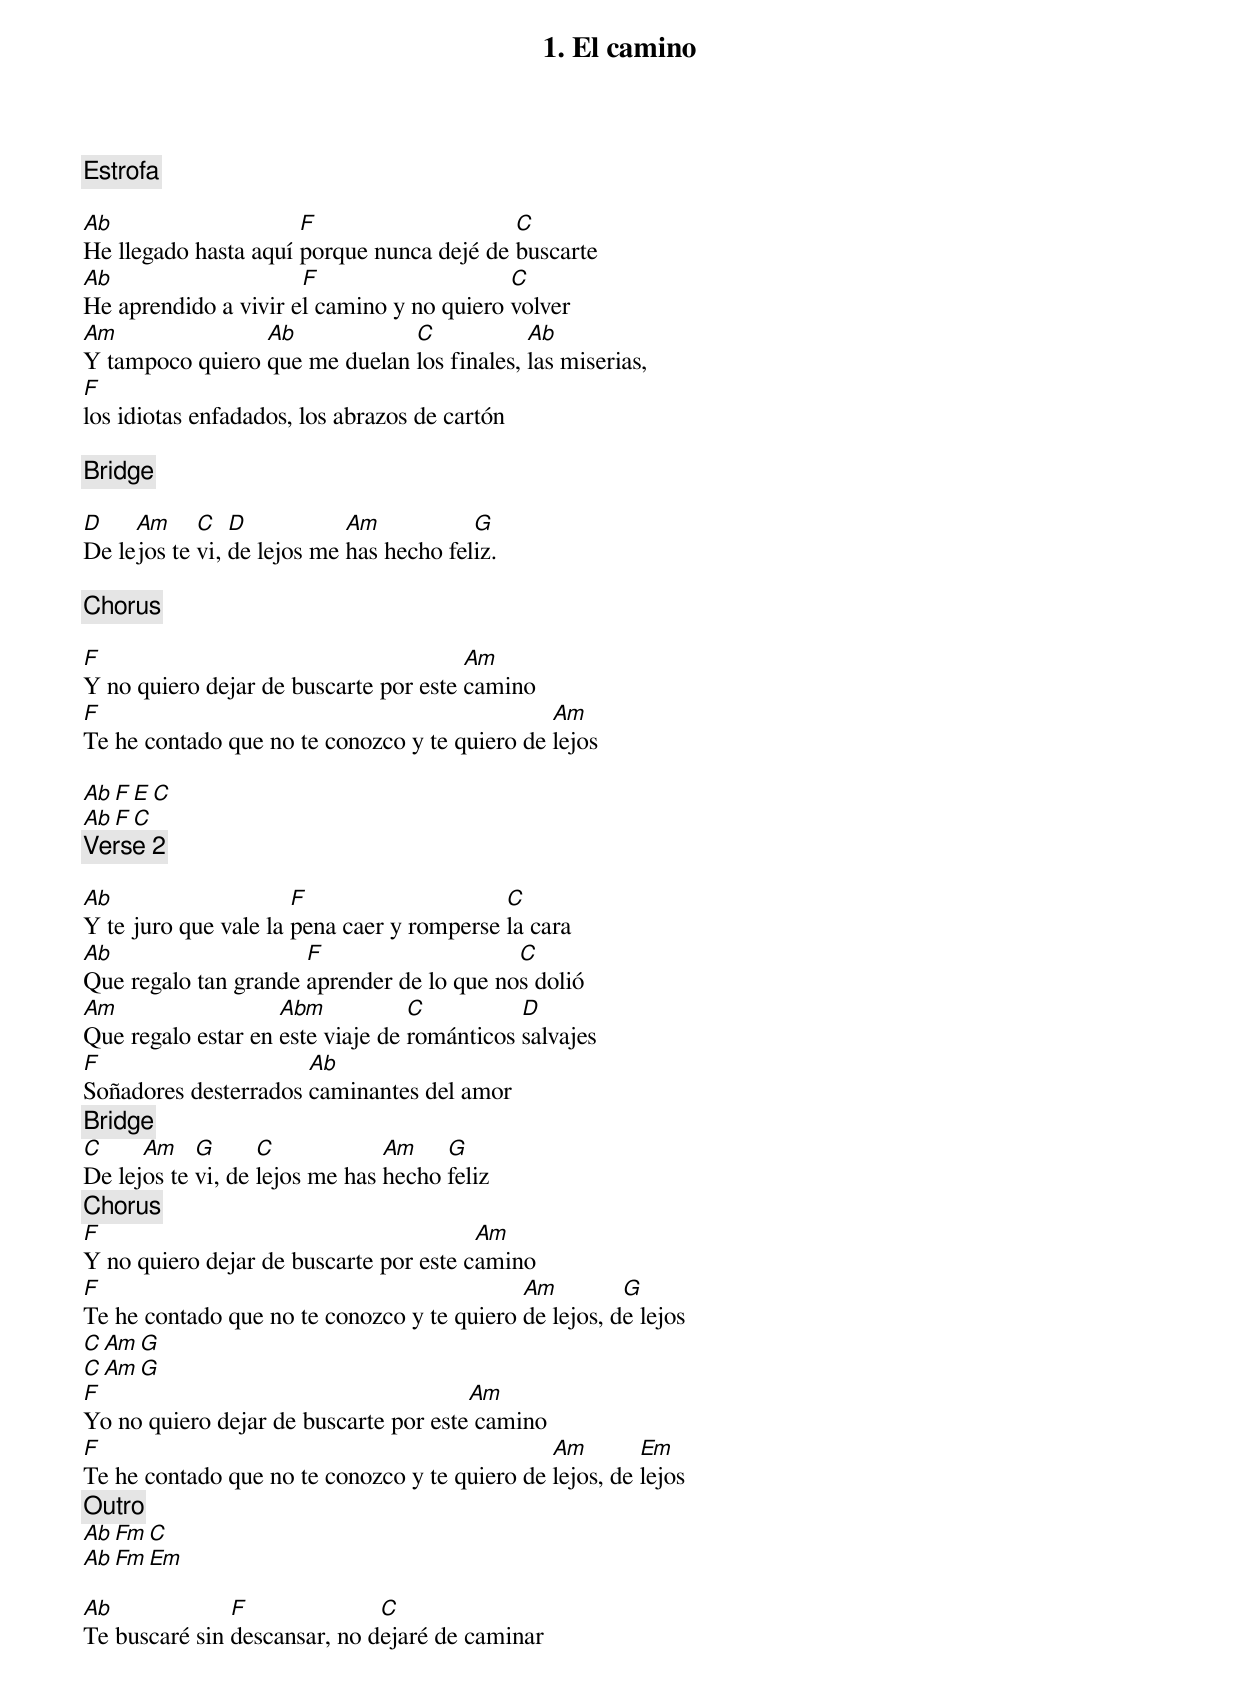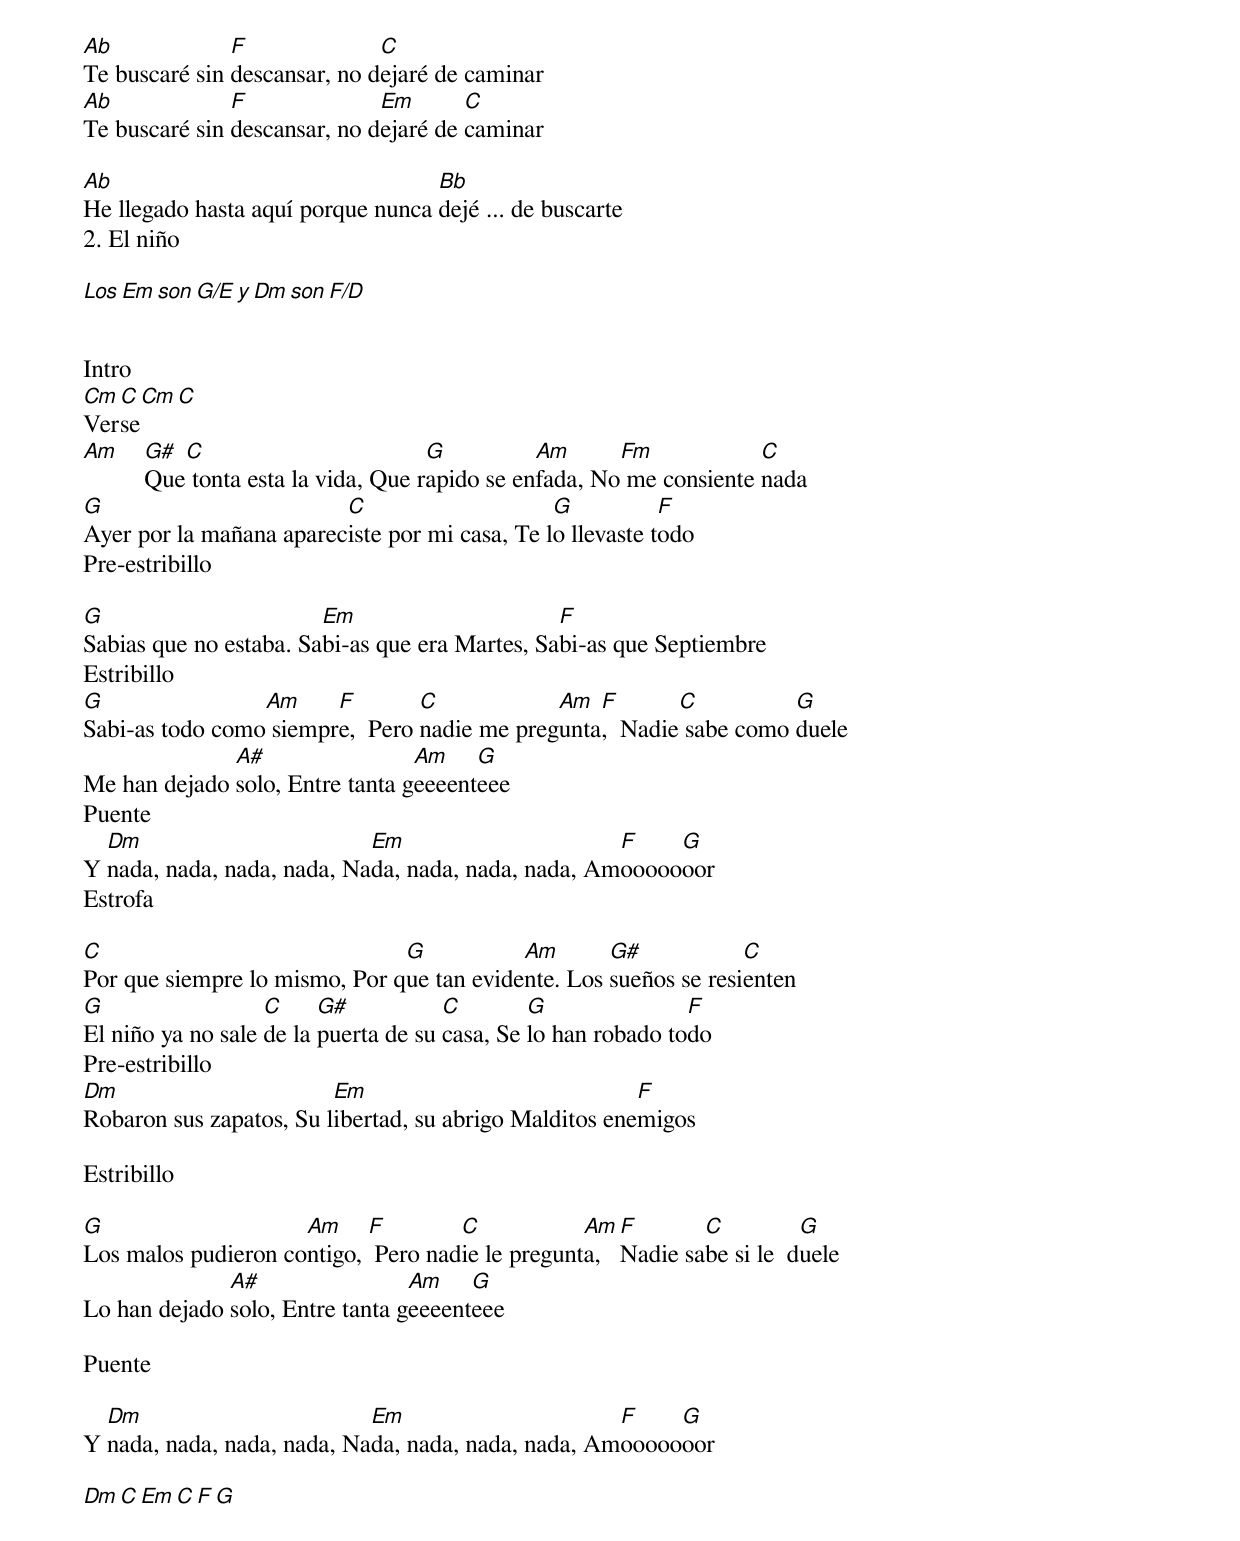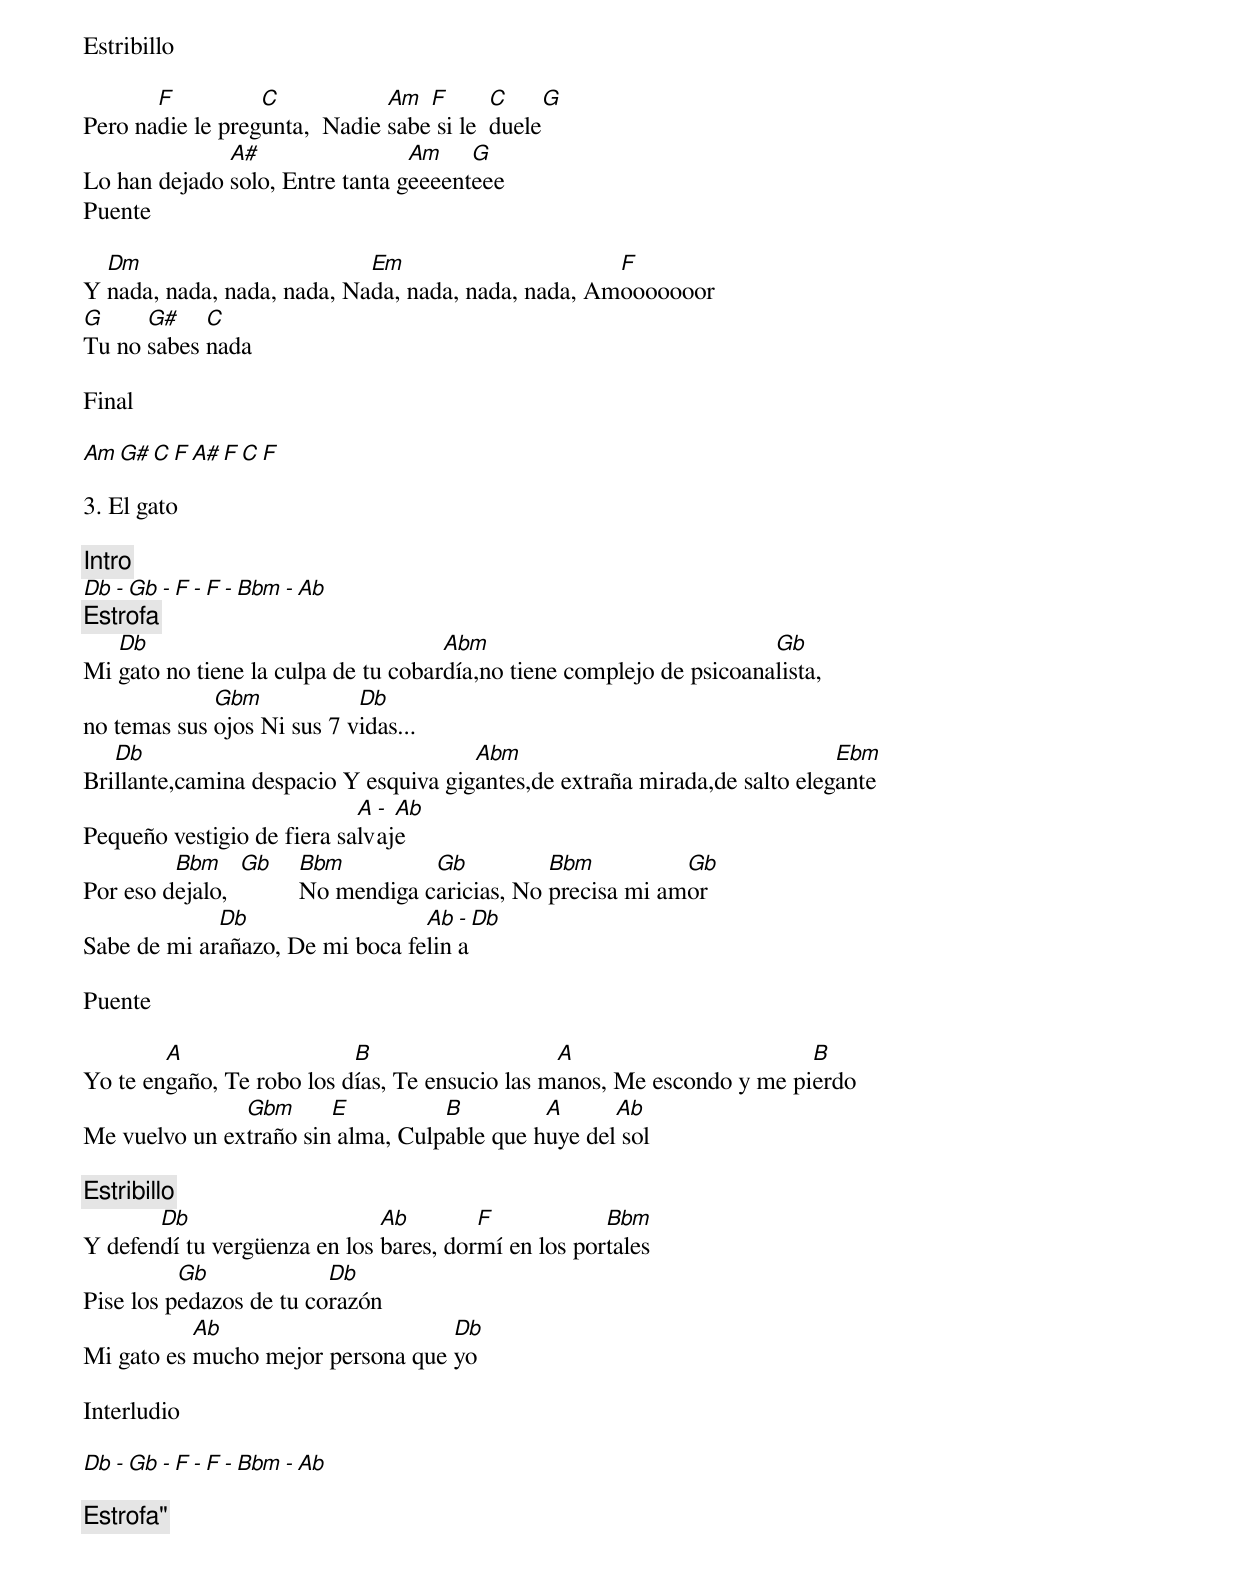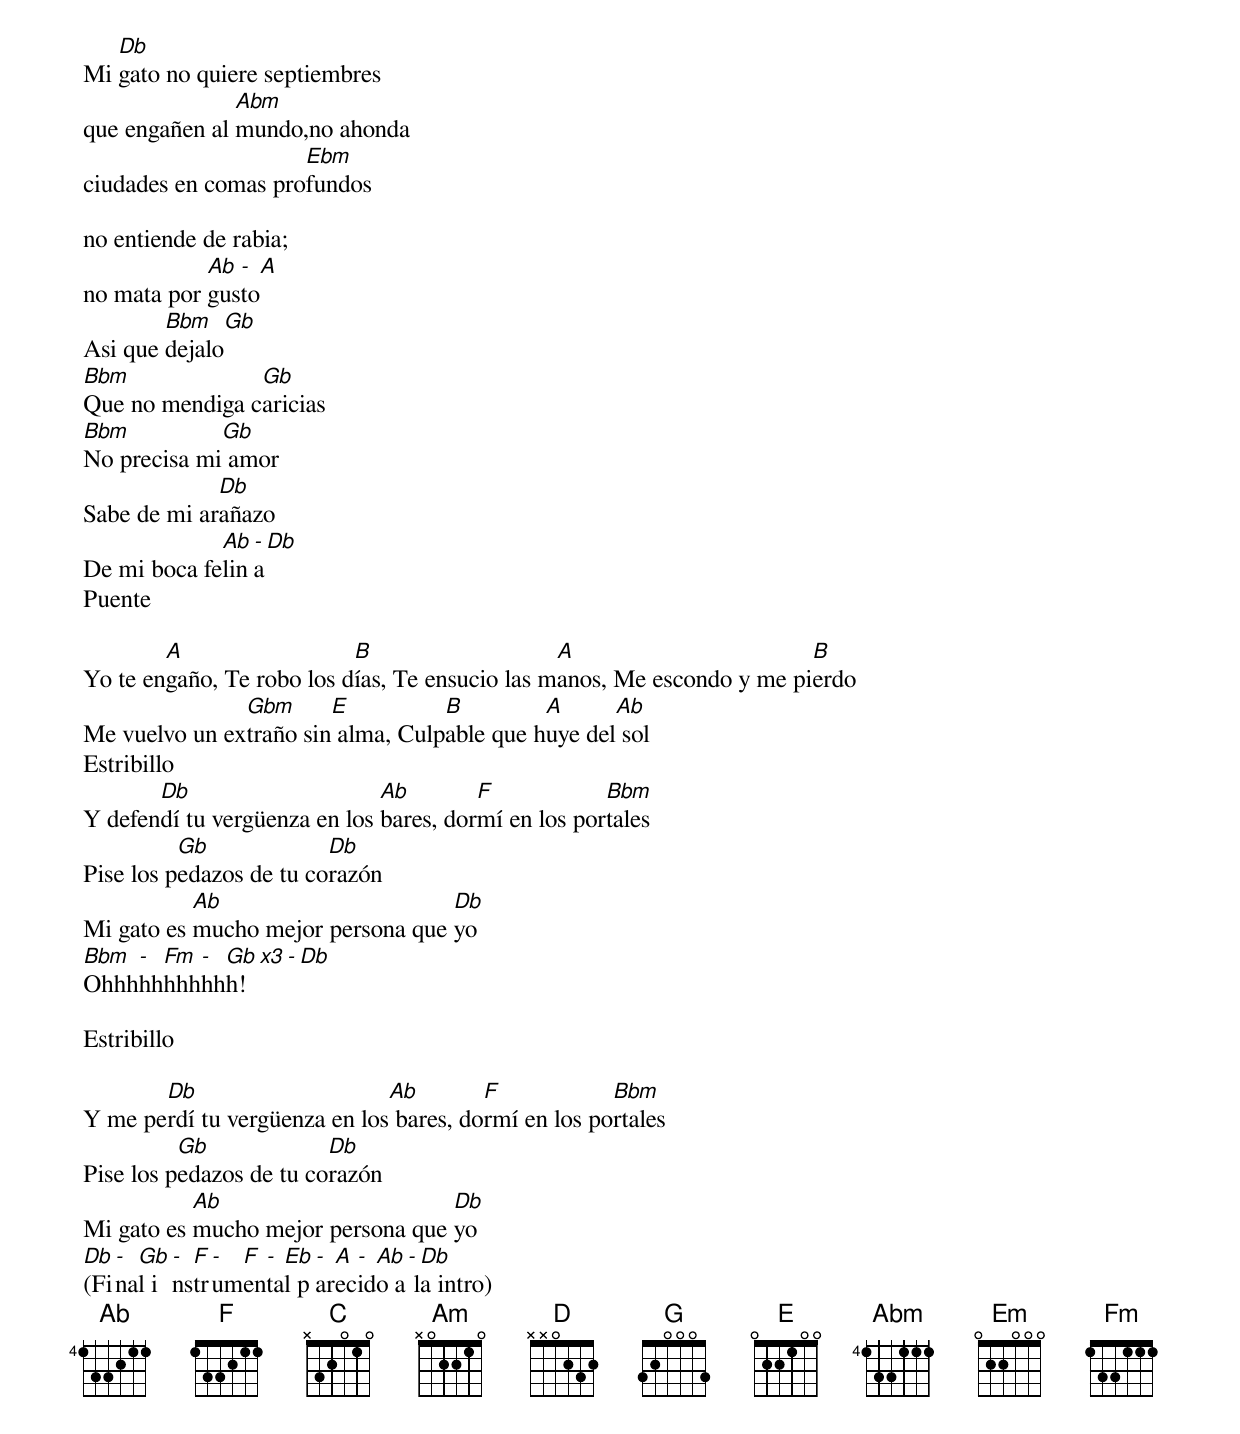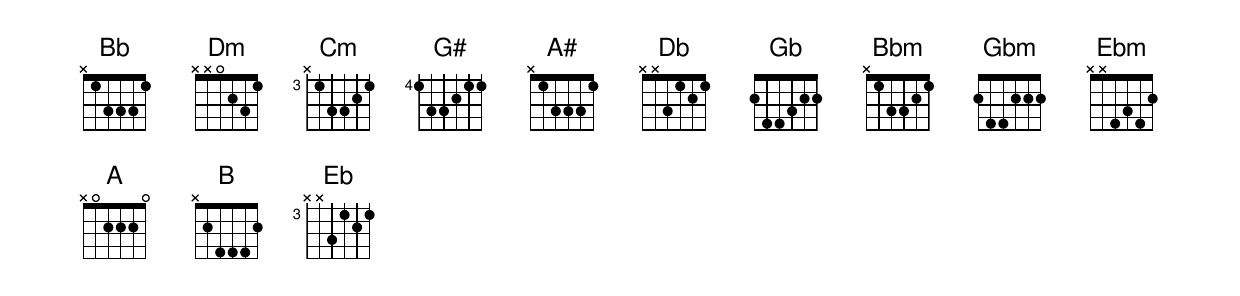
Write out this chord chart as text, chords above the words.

1. El camino

Estrofa

Ab                    F                    C
He llegado hasta aquí porque nunca dejé de buscarte
Ab                    F                    C
He aprendido a vivir el camino y no quiero volver
Am               Ab            C            Ab
Y tampoco quiero que me duelan los finales, las miserias,
F
los idiotas enfadados, los abrazos de cartón

[Bridge]

D    Am     C   D           Am           G
De lejos te vi, de lejos me has hecho feliz.

[Chorus]

F                                      Am
Y no quiero dejar de buscarte por este camino
F                                              Am
Te he contado que no te conozco y te quiero de lejos

Ab F E C
Ab F C
[Verse 2]

Ab                    F                    C
Y te juro que vale la pena caer y romperse la cara
Ab                    F                    C
Que regalo tan grande aprender de lo que nos dolió
Am                  Abm           C          D
Que regalo estar en este viaje de románticos salvajes
F                     Ab
Soñadores desterrados caminantes del amor
[Bridge]
C     Am    G      C            Am    G
De lejos te vi, de lejos me has hecho feliz
[Chorus]
F                                       Am
Y no quiero dejar de buscarte por este camino
F                                           Am         G
Te he contado que no te conozco y te quiero de lejos, de lejos
C Am G
C Am G
F                                      Am
Yo no quiero dejar de buscarte por este camino
F                                              Am        Em
Te he contado que no te conozco y te quiero de lejos, de lejos
[Outro]
Ab Fm C
Ab Fm Em

Ab             F              C
Te buscaré sin descansar, no dejaré de caminar
Ab             F              C
Te buscaré sin descansar, no dejaré de caminar
Ab             F              Em       C
Te buscaré sin descansar, no dejaré de caminar

Ab                                 Bb
He llegado hasta aquí porque nunca dejé ... de buscarte
2. El niño

Los Em son G/E y Dm son F/D


Intro
Cm C Cm C
Verse
Am  G# C                         G          Am      Fm            C
    Que tonta esta la vida, Que rapido se enfada, No me consiente nada
G                        C                     G           F
Ayer por la mañana apareciste por mi casa, Te lo llevaste todo
Pre-estribillo

G                       Em                      F
Sabias que no estaba. Sabi­as que era Martes, Sabi­as que Septiembre
Estribillo
G                Am     F        C            Am  F       C          G
Sabi­as todo como siempre,  Pero nadie me pregunta,  Nadie sabe como duele
              A#                 Am    G
Me han dejado solo, Entre tanta geeeenteee
Puente
  Dm                        Em                      F    G
Y nada, nada, nada, nada, Nada, nada, nada, nada, Amooooooor
Estrofa

C                              G           Am       G#            C
Por que siempre lo mismo, Por que tan evidente. Los sueños se resienten
G                  C     G#           C        G               F
El niño ya no sale de la puerta de su casa, Se lo han robado todo
Pre-estribillo
Dm                       Em                             F
Robaron sus zapatos, Su libertad, su abrigo Malditos enemigos

Estribillo

G                    Am     F        C            Am  F       C          G
Los malos pudieron contigo,  Pero nadie le pregunta,  Nadie sabe si le  duele
              A#                 Am    G
Lo han dejado solo, Entre tanta geeeenteee

Puente

  Dm                        Em                      F    G
Y nada, nada, nada, nada, Nada, nada, nada, nada, Amooooooor

Dm C Em C F  G

Estribillo

       F          C            Am  F       C          G
Pero nadie le pregunta,  Nadie sabe si le  duele
              A#                 Am    G
Lo han dejado solo, Entre tanta geeeenteee
Puente

  Dm                        Em                      F
Y nada, nada, nada, nada, Nada, nada, nada, nada, Amooooooor
G     G#    C
Tu no sabes nada

Final

Am G# C F A# F C F

3. El gato

[Intro]
Db - Gb - F - F - Bbm - Ab
[Estrofa]
   Db                                Abm                              Gb
Mi gato no tiene la culpa de tu cobardía,no tiene complejo de psicoanalista,
             Gbm            Db
no temas sus ojos Ni sus 7 vidas...
   Db                                  Abm                                  Ebm
Brillante,camina despacio Y esquiva gigantes,de extraña mirada,de salto elegante
                            A - Ab
Pequeño vestigio de fiera salvaje
         Bbm     Gb  Bbm         Gb          Bbm          Gb
Por eso dejalo,      No mendiga caricias, No precisa mi amor
             Db                  Ab - Db
Sabe de mi arañazo, De mi boca felina

Puente

        A                  B                    A                       B
Yo te engaño, Te robo los días, Te ensucio las manos, Me escondo y me pierdo
               Gbm      E          B         A      Ab
Me vuelvo un extraño sin alma, Culpable que huye del sol

[Estribillo]
       Db                     Ab        F            Bbm
Y defendí tu vergüenza en los bares, dormí en los portales
          Gb             Db
Pise los pedazos de tu corazón
           Ab                      Db
Mi gato es mucho mejor persona que yo

Interludio

Db - Gb - F - F - Bbm - Ab

[Estrofa"]

   Db
Mi gato no quiere septiembres
               Abm
que engañen al mundo,no ahonda
                     Ebm
ciudades en comas profundos

no entiende de rabia;
            Ab - A
no mata por gusto
        Bbm   Gb
Asi que dejalo
Bbm             Gb
Que no mendiga caricias
Bbm          Gb
No precisa mi amor
             Db
Sabe de mi arañazo
             Ab - Db
De mi boca felina
Puente

        A                  B                    A                       B
Yo te engaño, Te robo los días, Te ensucio las manos, Me escondo y me pierdo
               Gbm      E          B         A      Ab
Me vuelvo un extraño sin alma, Culpable que huye del sol
Estribillo
       Db                     Ab        F            Bbm
Y defendí tu vergüenza en los bares, dormí en los portales
          Gb             Db
Pise los pedazos de tu corazón
           Ab                      Db
Mi gato es mucho mejor persona que yo
Bbm - Fm - Gb x3 - Db
Ohhhhhhhhhhh!

Estribillo

       Db                     Ab        F            Bbm
Y me perdí tu vergüenza en los bares, dormí en los portales
          Gb             Db
Pise los pedazos de tu corazón
           Ab                      Db
Mi gato es mucho mejor persona que yo
Db - Gb - F - F - Eb - A - Ab - Db
(Final instrumental parecido a la intro)
